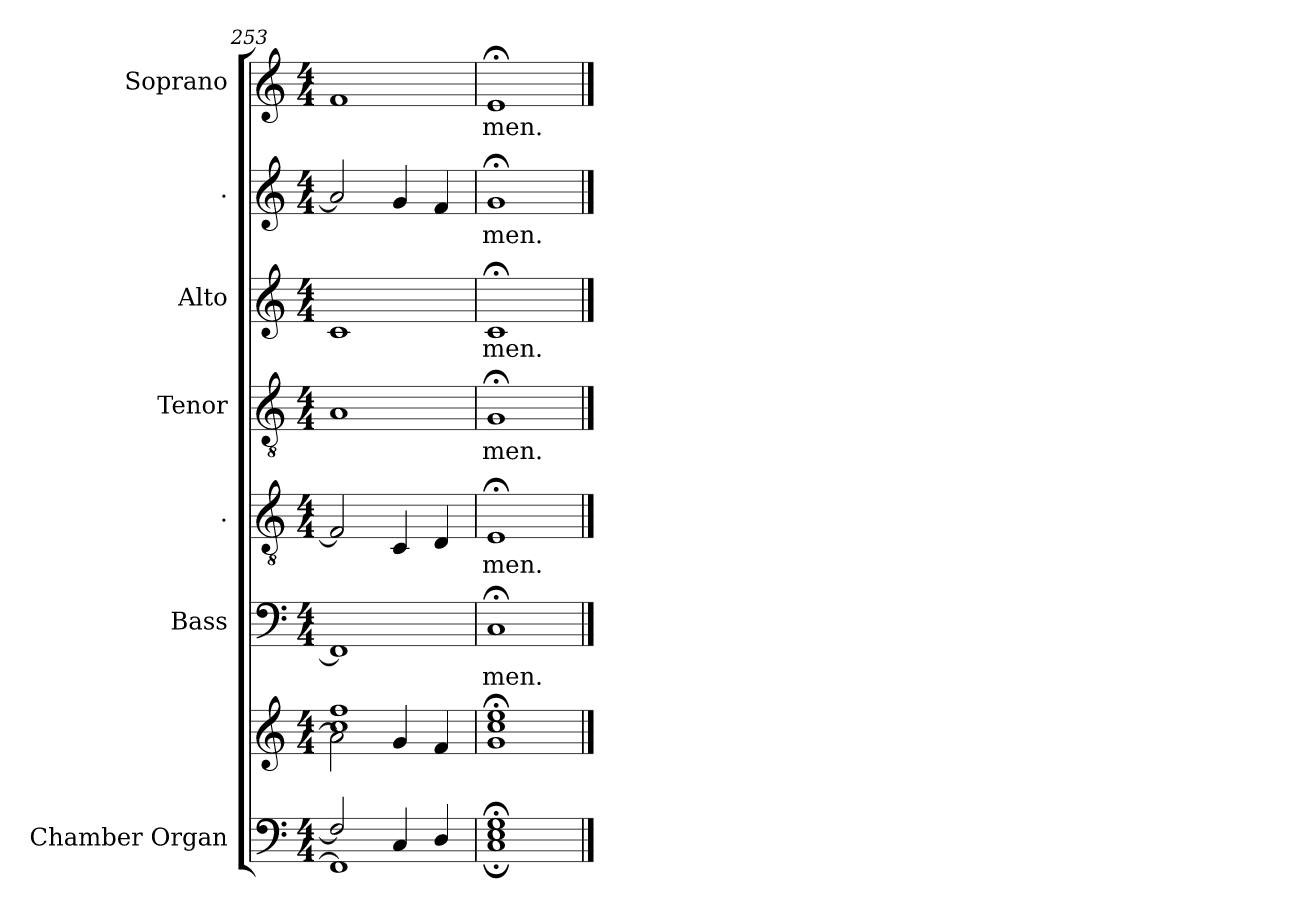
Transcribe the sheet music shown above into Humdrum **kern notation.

**kern	**kern	**kern	**text	**kern	**text	**kern	**text	**kern	**text	**kern	**text	**kern	**text
*part7	*part7	*part6	*part6	*part5	*part5	*part4	*part4	*part3	*part3	*part2	*part2	*part1	*part1
*staff8	*staff7	*staff6	*staff6	*staff5	*staff5	*staff4	*staff4	*staff3	*staff3	*staff2	*staff2	*staff1	*staff1
*I"Chamber  Organ	*	*I"Bass	*	*I".	*	*I"Tenor	*	*I"Alto	*	*I".	*	*I"Soprano	*
*I'Org.	*	*I'B.	*	*	*	*I'T.	*	*I'A.	*	*	*	*I'S.	*
*clefF4	*clefG2	*clefF4	*	*clefGv2	*	*clefGv2	*	*clefG2	*	*clefG2	*	*clefG2	*
*	*	*	*	*ITrd7c12	*	*ITrd7c12	*	*	*	*	*	*	*
*k[]	*k[]	*k[]	*	*k[]	*	*k[]	*	*k[]	*	*k[]	*	*k[]	*
*C:	*C:	*C:	*	*C:	*	*C:	*	*C:	*	*C:	*	*C:	*
*M4/4	*M4/4	*M4/4	*	*M4/4	*	*M4/4	*	*M4/4	*	*M4/4	*	*M4/4	*
=253	=253	=253	=253	=253	=253	=253	=253	=253	=253	=253	=253	=253	=253
*^	*^	*	*	*	*	*	*	*	*	*	*	*	*
2Fi/]	1FFi]	1cci 1ffi	2ai\]	1FFi]	.	2FFi/]	.	1AAi	.	1ci	.	2ai/]	.	1fi	.
4Ci/	.	.	4gi/	.	.	4CCi/	.	.	.	.	.	4gi/	.	.	.
4Di/	.	.	4fi/	.	.	4DDi/	.	.	.	.	.	4fi/	.	.	.
*	*	*v	*v	*	*	*	*	*	*	*	*	*	*	*	*
=254	=254	=254	=254	=254	=254	=254	=254	=254	=254	=254	=254	=254	=254	=254
*	*	*^	*	*	*	*	*	*	*	*	*	*	*	*
!	!	!	!	!	!LO:LY:b:color=#000000	!	!	!	!	!	!	!	!	!	!
*	*	*v	*v	*	*	*	*	*	*	*	*	*	*	*	*
*	*	*^	*	*	*	*	*	*	*	*	*	*	*	*
!	!	!	!	!	!	!	!LO:LY:b:color=#000000	!	!	!	!	!	!	!	!
*	*	*v	*v	*	*	*	*	*	*	*	*	*	*	*	*
*	*	*^	*	*	*	*	*	*	*	*	*	*	*	*
!	!	!	!	!	!	!	!	!	!LO:LY:b:color=#000000	!	!	!	!	!	!
*	*	*v	*v	*	*	*	*	*	*	*	*	*	*	*	*
*	*	*^	*	*	*	*	*	*	*	*	*	*	*	*
!	!	!	!	!	!	!	!	!	!	!	!LO:LY:b:color=#000000	!	!	!	!
*	*	*v	*v	*	*	*	*	*	*	*	*	*	*	*	*
*	*	*^	*	*	*	*	*	*	*	*	*	*	*	*
!	!	!	!	!	!	!	!	!	!	!	!	!	!LO:LY:b:color=#000000	!	!
*	*	*v	*v	*	*	*	*	*	*	*	*	*	*	*	*
*	*	*^	*	*	*	*	*	*	*	*	*	*	*	*
!	!	!	!	!	!	!	!	!	!	!	!	!	!	!	!LO:LY:b:color=#000000
*	*	*v	*v	*	*	*	*	*	*	*	*	*	*	*	*
1G;i	1Ci; 1Ei;	1gi; 1cci; 1eei;	1C;i	-men.	1EE;i	-men.	1GG;i	-men.	1c;i	-men.	1g;i	-men.	1e;i	-men.
*v	*v	*	*	*	*	*	*	*	*	*	*	*	*	*
==	==	==	==	==	==	==	==	==	==	==	==	==	==
*-	*-	*-	*-	*-	*-	*-	*-	*-	*-	*-	*-	*-	*-
